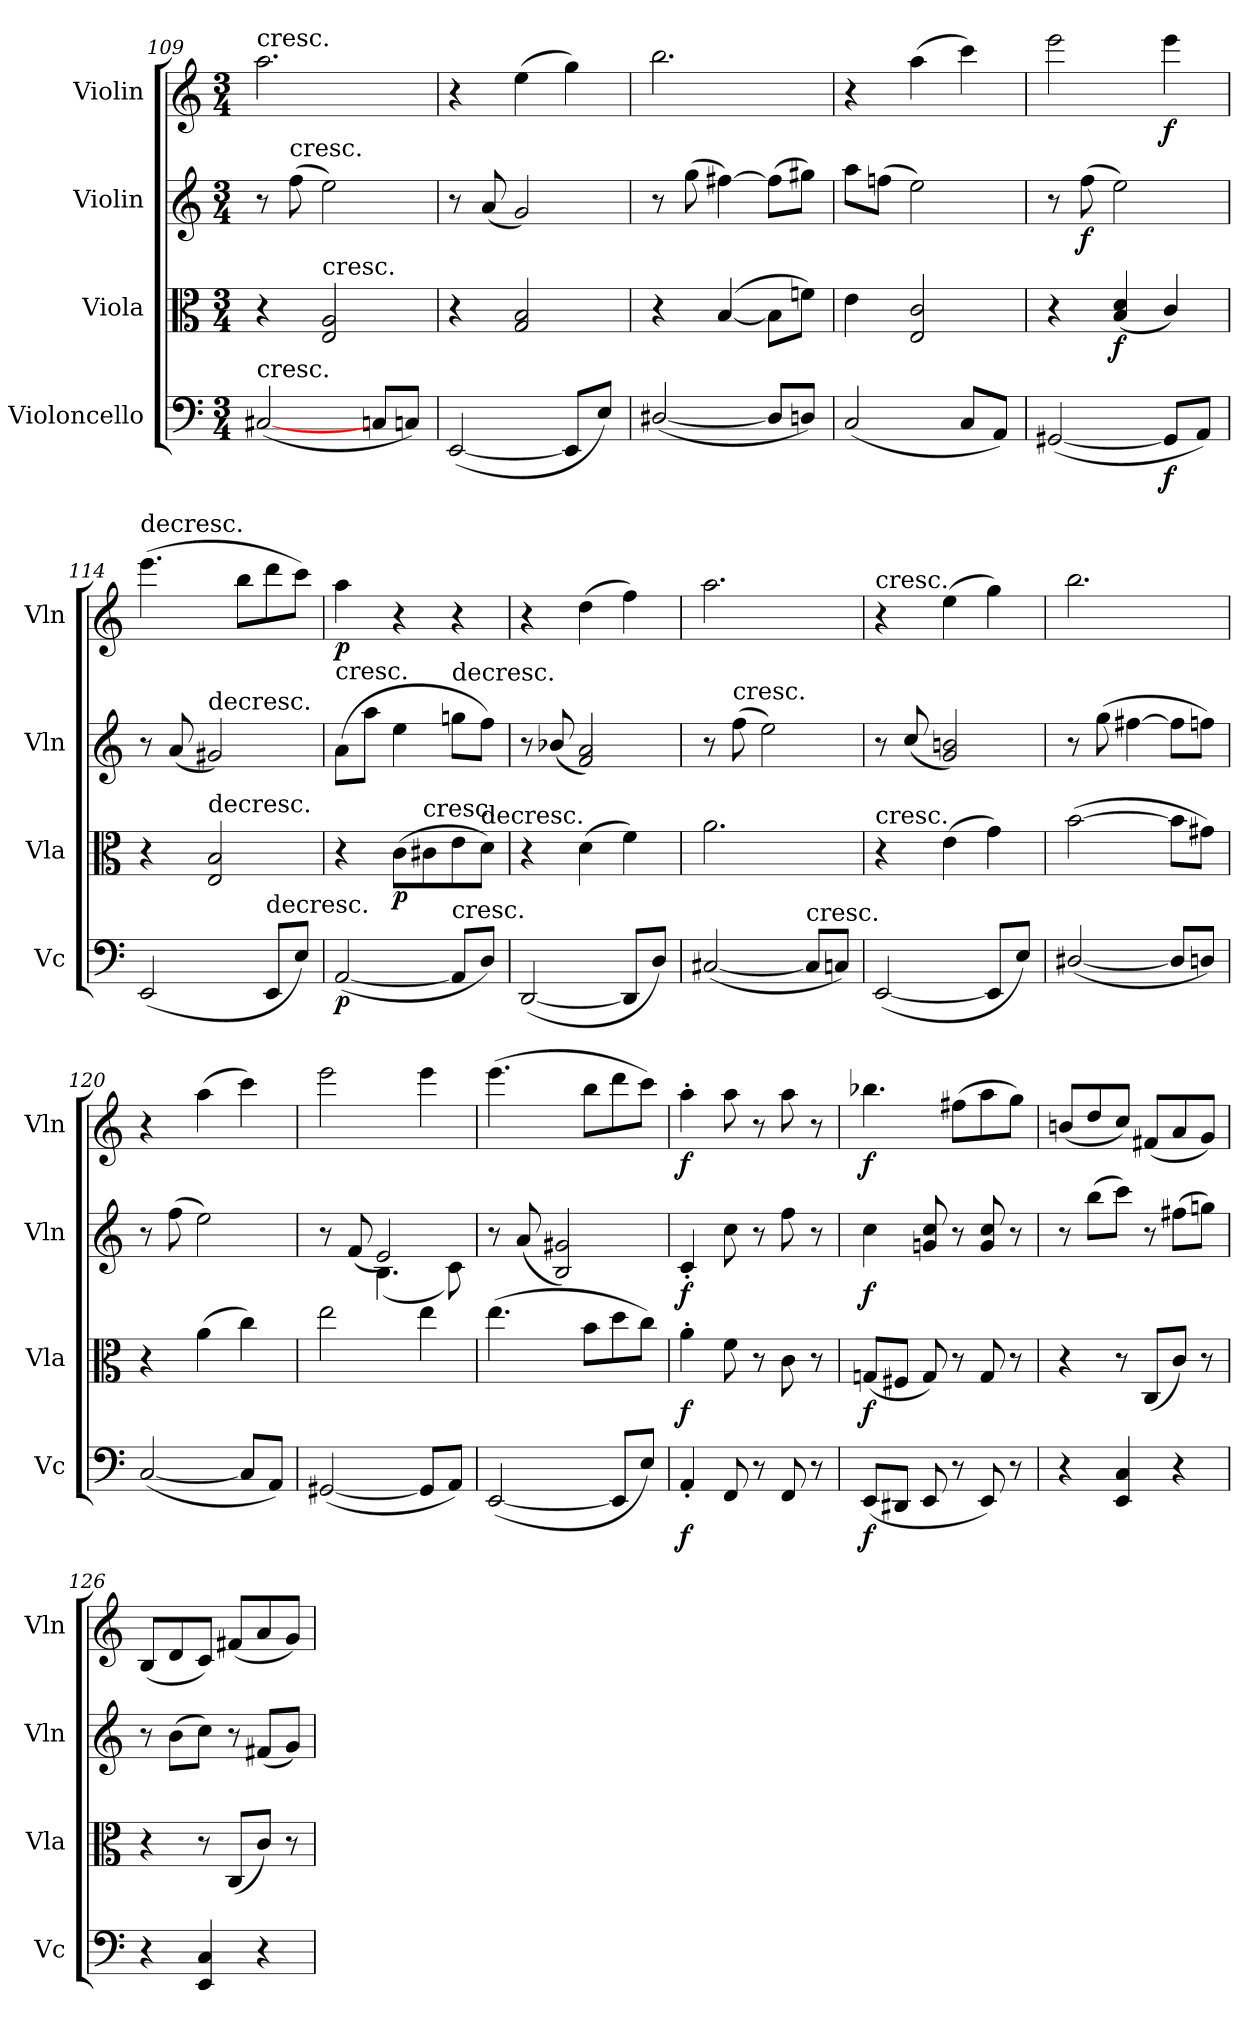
**kern	**dynam	**kern	**dynam	**kern	**dynam	**kern	**dynam
*part4	*part4	*part3	*part3	*part2	*part2	*part1	*part1
*staff4	*staff4	*staff3	*staff3	*staff2	*staff2	*staff1	*staff1
*I"Violoncello	*	*I"Viola	*	*I"Violin	*	*I"Violin	*
*I'Vc	*	*I'Vla	*	*I'Vln	*	*I'Vln	*
*clefF4	*	*clefC3	*	*clefG2	*	*clefG2	*
*k[]	*	*k[]	*	*k[]	*	*k[]	*
*a:	*	*a:	*	*a:	*	*a:	*
*M3/4	*	*M3/4	*	*M3/4	*	*M3/4	*
=109	=109	=109	=109	=109	=109	=109	=109
!	!	!	!	!	!	!LO:TX:t=cresc.	!
!LO:TX:t=cresc.	!	!	!	!	!	!	!
([2C#X/	.	4r	.	8r	.	2.aa\	.
!	!	!	!	!LO:TX:t=cresc.	!	!	!
.	.	.	.	(8ff\	.	.	.
!	!	!LO:TX:t=cresc.	!	!	!	!	!
.	.	2E/ 2A/	.	2ee\)	.	.	.
8Cn/L	.	.	.	.	.	.	.
8Cn/J)	.	.	.	.	.	.	.
=110	=110	=110	=110	=110	=110	=110	=110
([2EE/	.	4r	.	8r	.	4r	.
.	.	.	.	(8a/	.	.	.
.	.	2G/ 2B/	.	2g/)	.	(4ee\	.
8EE/L]	.	.	.	.	.	4gg\)	.
8E/J)	.	.	.	.	.	.	.
=111	=111	=111	=111	=111	=111	=111	=111
([2D#X/	.	4r	.	8r	.	2.bb\	.
.	.	.	.	(8gg\	.	.	.
.	.	([4B/	.	[4ff#X\)	.	.	.
8D#/L]	.	8B\L]	.	(8ff#\L]	.	.	.
8Dn/J)	.	8fn\J)	.	8gg#X\J)	.	.	.
=112	=112	=112	=112	=112	=112	=112	=112
(2C/	.	4e\	.	8aa\L	.	4r	.
.	.	.	.	(8ffn\J	.	.	.
.	.	2E/ 2c/	.	2ee\)	.	(4aa\	.
8C/L	.	.	.	.	.	4ccc\)	.
8AA/J)	.	.	.	.	.	.	.
=113	=113	=113	=113	=113	=113	=113	=113
([2GG#X/	.	4r	.	8r	.	2eee\	.
.	.	.	.	(8ff\	f	.	.
.	.	(4B/ 4d/	f	2ee\)	.	.	.
8GG#/L]	f	4c/)	.	.	.	4eee\	f
8AA/J)	.	.	.	.	.	.	.
=114	=114	=114	=114	=114	=114	=114	=114
!	!	!	!	!	!	!LO:TX:t=decresc.	!
(2EE/	.	4r	.	8r	.	(4.eee\	.
.	.	.	.	(8a/	.	.	.
!	!	!	!	!LO:TX:t=decresc.	!	!	!
!	!	!LO:TX:t=decresc.	!	!	!	!	!
.	.	2E/ 2B/	.	2g#X/)	.	.	.
.	.	.	.	.	.	8bb\L	.
!LO:TX:t=decresc.	!	!	!	!	!	!	!
8EE/L	.	.	.	.	.	8ddd\	.
8E/J)	.	.	.	.	.	8ccc\J)	.
=115	=115	=115	=115	=115	=115	=115	=115
!	!	!	!	!LO:TX:t=cresc.	!	!	!
([2AA/	p	4r	.	(8a\L	.	4aa\	p
.	.	.	.	8aa\J	.	.	.
.	.	(8c\L	p	4ee\	.	4r	.
!	!	!LO:TX:t=cresc.	!	!	!	!	!
.	.	8c#X\	.	.	.	.	.
!	!	!	!	!LO:TX:t=decresc.	!	!	!
!LO:TX:t=cresc.	!	!	!	!	!	!	!
8AA/L]	.	8e\	.	8ggn\L	.	4r	.
!	!	!LO:TX:t=decresc.	!	!	!	!	!
8D/J)	.	8d\J)	.	8ff\J)	.	.	.
=116	=116	=116	=116	=116	=116	=116	=116
([2DD/	.	4r	.	8r	.	4r	.
.	.	.	.	(8b-X/	.	.	.
.	.	(4d\	.	2f/ 2a/)	.	(4dd\	.
8DD/L]	.	4f\)	.	.	.	4ff\)	.
8D/J)	.	.	.	.	.	.	.
=117	=117	=117	=117	=117	=117	=117	=117
([2C#X/	.	2.a\	.	8r	.	2.aa\	.
!	!	!	!	!LO:TX:t=cresc.	!	!	!
.	.	.	.	(8ff\	.	.	.
.	.	.	.	2ee\)	.	.	.
!LO:TX:t=cresc.	!	!	!	!	!	!	!
8C#/L]	.	.	.	.	.	.	.
8Cn/J)	.	.	.	.	.	.	.
=118	=118	=118	=118	=118	=118	=118	=118
!	!	!	!	!	!	!LO:TX:t=cresc.	!
!	!	!LO:TX:t=cresc.	!	!	!	!	!
([2EE/	.	4r	.	8r	.	4r	.
.	.	.	.	(8cc/	.	.	.
.	.	(4e\	.	2g/ 2bn/)	.	(4ee\	.
8EE/L]	.	4g\)	.	.	.	4gg\)	.
8E/J)	.	.	.	.	.	.	.
=119	=119	=119	=119	=119	=119	=119	=119
([2D#X/	.	([2b\	.	8r	.	2.bb\	.
.	.	.	.	(8gg\	.	.	.
.	.	.	.	[4ff#X\	.	.	.
8D#/L]	.	8b\L]	.	8ff#\L]	.	.	.
8Dn/J)	.	8g#X\J)	.	8ffn\J)	.	.	.
=120	=120	=120	=120	=120	=120	=120	=120
([2C/	.	4r	.	8r	.	4r	.
.	.	.	.	(8ff\	.	.	.
.	.	(4a\	.	2ee\)	.	(4aa\	.
8C/L]	.	4cc\)	.	.	.	4ccc\)	.
8AA/J)	.	.	.	.	.	.	.
=121	=121	=121	=121	=121	=121	=121	=121
*	*	*	*	*^	*	*	*
([2GG#X/	.	2ee\	.	8r	4ryy	.	2eee\	.
.	.	.	.	(8f/	.	.	.	.
.	.	.	.	2e/)	(4.B\	.	.	.
8GG#/L]	.	4ee\	.	.	.	.	4eee\	.
8AA/J)	.	.	.	.	8c\)	.	.	.
*	*	*	*	*v	*v	*	*	*
=122	=122	=122	=122	=122	=122	=122	=122
([2EE/	.	(4.ee\	.	8r	.	(4.eee\	.
.	.	.	.	(8a/	.	.	.
.	.	.	.	2B/ 2g#X/)	.	.	.
.	.	8b\L	.	.	.	8bb\L	.
8EE/L]	.	8dd\	.	.	.	8ddd\	.
8E/J)	.	8cc\J)	.	.	.	8ccc\J)	.
=123	=123	=123	=123	=123	=123	=123	=123
4AA'/	f	4a'\	f	4c'/	f	4aa'\	f
8FF/	.	8f\	.	8cc\	.	8aa\	.
8r	.	8r	.	8r	.	8r	.
8FF/	.	8c\	.	8ff\	.	8aa\	.
8r	.	8r	.	8r	.	8r	.
=124	=124	=124	=124	=124	=124	=124	=124
(8EE/L	f	(8Gn/L	f	4cc\	f	4.bb-X\	f
8DD#X/J	.	8F#X/J	.	.	.	.	.
8EE/	.	8G/)	.	8gn/ 8cc/	.	.	.
8r	.	8r	.	8r	.	(8ff#X\L	.
8EE/)	.	8G/	.	8g/ 8cc/	.	8aa\	.
8r	.	8r	.	8r	.	8gg\J)	.
=125	=125	=125	=125	=125	=125	=125	=125
4r	.	4r	.	8r	.	(8bn/L	.
.	.	.	.	(8bb\L	.	8dd/	.
4EE/ 4C/	.	8r	.	8ccc\J)	.	8cc/J)	.
.	.	(8C/L	.	8r	.	(8f#X/L	.
4r	.	8c/J)	.	(8ff#X\L	.	8a/	.
.	.	8r	.	8ggn\J)	.	8g/J)	.
=126	=126	=126	=126	=126	=126	=126	=126
4r	.	4r	.	8r	.	(8B/L	.
.	.	.	.	(8b\L	.	8d/	.
4EE/ 4C/	.	8r	.	8cc\J)	.	8c/J)	.
.	.	(8C/L	.	8r	.	(8f#X/L	.
4r	.	8c/J)	.	(8f#X/L	.	8a/	.
.	.	8r	.	8g/J)	.	8g/J)	.
=	=	=	=	=	=	=	=
*-	*-	*-	*-	*-	*-	*-	*-
